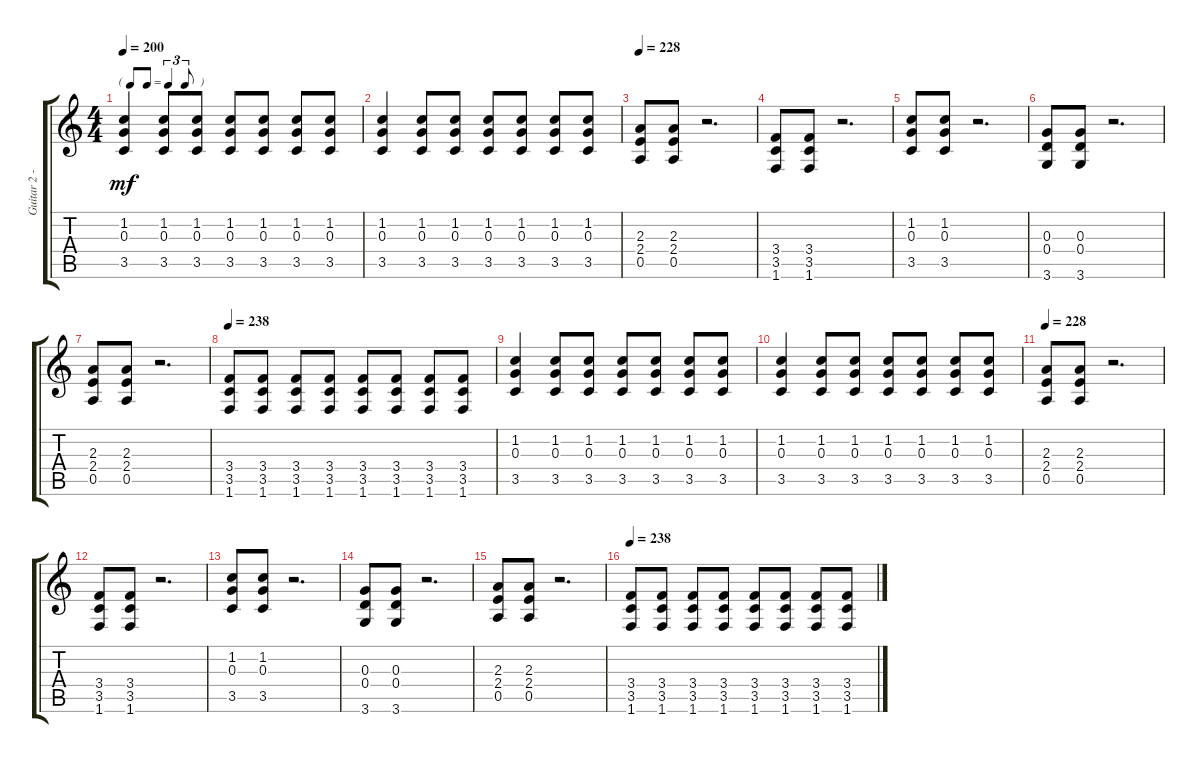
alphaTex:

\track ("Guitar 2 - Tom" "Guitar 2 -") {instrument distortionguitar}
\staff {score tabs}
\tuning (E4 B3 G3 D3 A2 E2) {hide}
\ts (4 4)
\tf triplet8th
\tempo 200
\clef g2
\ks c
(1.2 0.3 3.5).4{dy mf} (1.2 0.3 3.5).8 (1.2 0.3 3.5).8 (1.2 0.3 3.5).8 (1.2 0.3 3.5).8 (1.2 0.3 3.5).8 (1.2 0.3 3.5).8 |
(1.2 0.3 3.5).4 (1.2 0.3 3.5).8 (1.2 0.3 3.5).8 (1.2 0.3 3.5).8 (1.2 0.3 3.5).8 (1.2 0.3 3.5).8 (1.2 0.3 3.5).8 |
\tempo 228
(2.3 2.4 0.5).8 (2.3 2.4 0.5).8 r.2{d} |
(3.4 3.5 1.6).8 (3.4 3.5 1.6).8 r.2{d} |
(1.2 0.3 3.5).8 (1.2 0.3 3.5).8 r.2{d} |
(0.3 0.4 3.6).8 (0.3 0.4 3.6).8 r.2{d} |
(2.3 2.4 0.5).8 (2.3 2.4 0.5).8 r.2{d} |
\tempo 238
(3.4 3.5 1.6).8 (3.4 3.5 1.6).8 (3.4 3.5 1.6).8 (3.4 3.5 1.6).8 (3.4 3.5 1.6).8 (3.4 3.5 1.6).8 (3.4 3.5 1.6).8 (3.4 3.5 1.6).8 |
(1.2 0.3 3.5).4 (1.2 0.3 3.5).8 (1.2 0.3 3.5).8 (1.2 0.3 3.5).8 (1.2 0.3 3.5).8 (1.2 0.3 3.5).8 (1.2 0.3 3.5).8 |
(1.2 0.3 3.5).4 (1.2 0.3 3.5).8 (1.2 0.3 3.5).8 (1.2 0.3 3.5).8 (1.2 0.3 3.5).8 (1.2 0.3 3.5).8 (1.2 0.3 3.5).8 |
\tempo 228
(2.3 2.4 0.5).8 (2.3 2.4 0.5).8 r.2{d} |
(3.4 3.5 1.6).8 (3.4 3.5 1.6).8 r.2{d} |
(1.2 0.3 3.5).8 (1.2 0.3 3.5).8 r.2{d} |
(0.3 0.4 3.6).8 (0.3 0.4 3.6).8 r.2{d} |
(2.3 2.4 0.5).8 (2.3 2.4 0.5).8 r.2{d} |
\tempo 238
(3.4 3.5 1.6).8 (3.4 3.5 1.6).8 (3.4 3.5 1.6).8 (3.4 3.5 1.6).8 (3.4 3.5 1.6).8 (3.4 3.5 1.6).8 (3.4 3.5 1.6).8 (3.4 3.5 1.6).8
